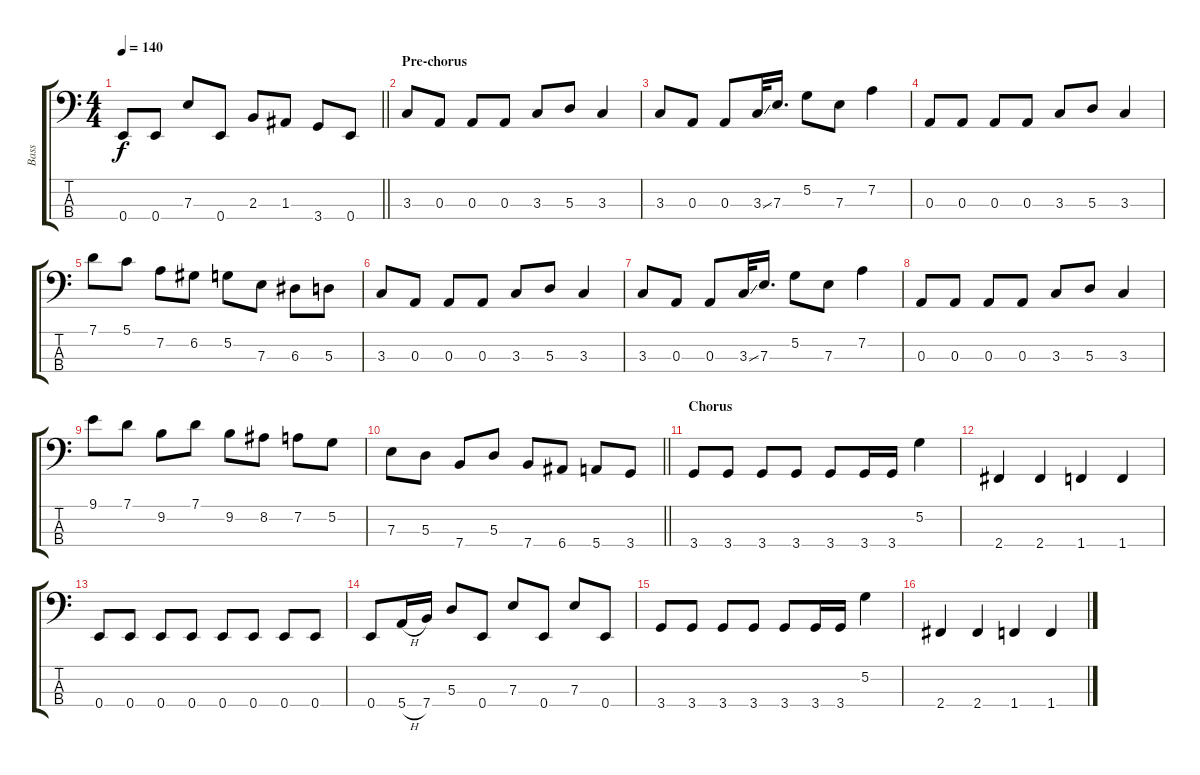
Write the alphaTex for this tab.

\track ("Bass" "Bass") {instrument electricbassfinger}
\staff {score tabs}
\tuning (G2 D2 A1 E1) {hide}
\ts (4 4)
\tempo 140
\clef f4
\barLineRight lightlight
\ks c
0.4.8{dy f} 0.4.8 7.3.8 0.4.8 2.3.8 1.3.8 3.4.8 0.4.8 |
\section ("" "Pre-chorus")
3.3.8 0.3.8 0.3.8 0.3.8 3.3.8 5.3.8 3.3.4 |
3.3.8 0.3.8 0.3.8 3.3{ss}.32 7.3.16{d} 5.2.8 7.3.8 7.2.4 |
0.3.8 0.3.8 0.3.8 0.3.8 3.3.8 5.3.8 3.3.4 |
7.1.8 5.1.8 7.2.8 6.2.8 5.2.8 7.3.8 6.3.8 5.3.8 |
3.3.8 0.3.8 0.3.8 0.3.8 3.3.8 5.3.8 3.3.4 |
3.3.8 0.3.8 0.3.8 3.3{ss}.32 7.3.16{d} 5.2.8 7.3.8 7.2.4 |
0.3.8 0.3.8 0.3.8 0.3.8 3.3.8 5.3.8 3.3.4 |
9.1.8 7.1.8 9.2.8 7.1.8 9.2.8 8.2.8 7.2.8 5.2.8 |
\barLineRight lightlight
7.3.8 5.3.8 7.4.8 5.3.8 7.4.8 6.4.8 5.4.8 3.4.8 |
\section ("" "Chorus")
3.4.8 3.4.8 3.4.8 3.4.8 3.4.8 3.4.16 3.4.16 5.2.4 |
2.4.4 2.4.4 1.4.4 1.4.4 |
0.4.8 0.4.8 0.4.8 0.4.8 0.4.8 0.4.8 0.4.8 0.4.8 |
0.4.8 5.4{h}.16 7.4.16 5.3.8 0.4.8 7.3.8 0.4.8 7.3.8 0.4.8 |
3.4.8 3.4.8 3.4.8 3.4.8 3.4.8 3.4.16 3.4.16 5.2.4 |
2.4.4 2.4.4 1.4.4 1.4.4
